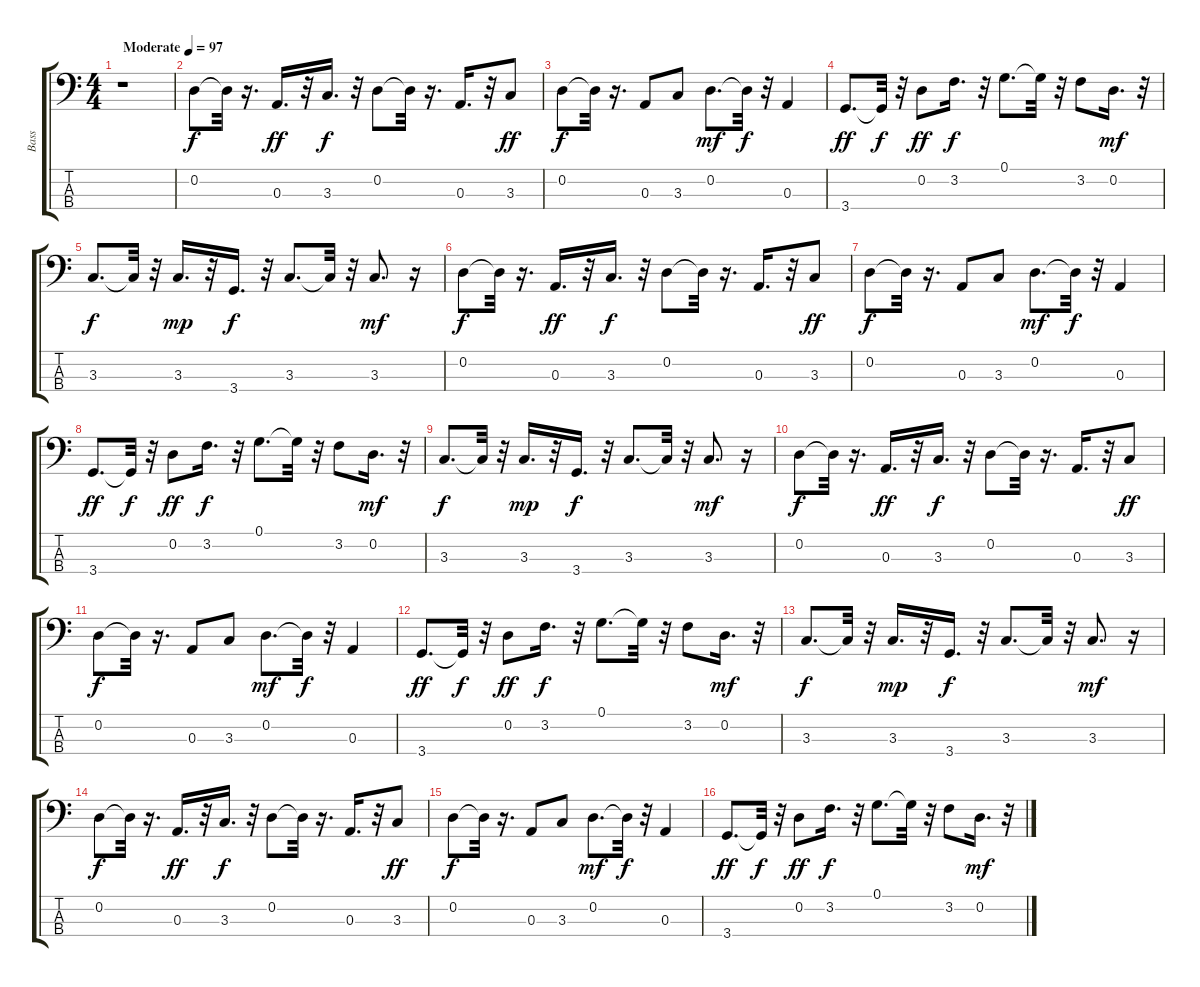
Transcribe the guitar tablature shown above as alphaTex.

\track ("Bass" "Bass") {instrument electricbassfinger}
\staff {score tabs}
\tuning (G2 D2 A1 E1) {hide}
\ts (4 4)
\tempo (97 "Moderate")
\clef f4
\ks c
r.1{dy f instrument electricbassfinger} |
0.2.8 0.2{t}.32 r.16{d} 0.3.16{d dy ff} r.32 3.3.16{d dy f} r.32 0.2.8 0.2{t}.32 r.16{d} 0.3.16{d} r.32 3.3.8{dy ff} |
0.2.8{dy f} 0.2{t}.32 r.16{d} 0.3.8 3.3.8 0.2.8{d dy mf} 0.2{t}.32{dy f} r.32 0.3.4 |
3.4.8{d dy ff} 3.4{t}.32{dy f} r.32 0.2.8{dy ff} 3.2.16{d dy f} r.32 0.1.8{d} 0.1{t}.32 r.32 3.2.8 0.2.16{d dy mf} r.32 |
3.3.8{d dy f} 3.3{t}.32 r.32 3.3.16{d dy mp} r.32 3.4.16{d dy f} r.32 3.3.8{d} 3.3{t}.32 r.32 3.3.8{d dy mf} r.16 |
0.2.8{dy f} 0.2{t}.32 r.16{d} 0.3.16{d dy ff} r.32 3.3.16{d dy f} r.32 0.2.8 0.2{t}.32 r.16{d} 0.3.16{d} r.32 3.3.8{dy ff} |
0.2.8{dy f} 0.2{t}.32 r.16{d} 0.3.8 3.3.8 0.2.8{d dy mf} 0.2{t}.32{dy f} r.32 0.3.4 |
3.4.8{d dy ff} 3.4{t}.32{dy f} r.32 0.2.8{dy ff} 3.2.16{d dy f} r.32 0.1.8{d} 0.1{t}.32 r.32 3.2.8 0.2.16{d dy mf} r.32 |
3.3.8{d dy f} 3.3{t}.32 r.32 3.3.16{d dy mp} r.32 3.4.16{d dy f} r.32 3.3.8{d} 3.3{t}.32 r.32 3.3.8{d dy mf} r.16 |
0.2.8{dy f} 0.2{t}.32 r.16{d} 0.3.16{d dy ff} r.32 3.3.16{d dy f} r.32 0.2.8 0.2{t}.32 r.16{d} 0.3.16{d} r.32 3.3.8{dy ff} |
0.2.8{dy f} 0.2{t}.32 r.16{d} 0.3.8 3.3.8 0.2.8{d dy mf} 0.2{t}.32{dy f} r.32 0.3.4 |
3.4.8{d dy ff} 3.4{t}.32{dy f} r.32 0.2.8{dy ff} 3.2.16{d dy f} r.32 0.1.8{d} 0.1{t}.32 r.32 3.2.8 0.2.16{d dy mf} r.32 |
3.3.8{d dy f} 3.3{t}.32 r.32 3.3.16{d dy mp} r.32 3.4.16{d dy f} r.32 3.3.8{d} 3.3{t}.32 r.32 3.3.8{d dy mf} r.16 |
0.2.8{dy f} 0.2{t}.32 r.16{d} 0.3.16{d dy ff} r.32 3.3.16{d dy f} r.32 0.2.8 0.2{t}.32 r.16{d} 0.3.16{d} r.32 3.3.8{dy ff} |
0.2.8{dy f} 0.2{t}.32 r.16{d} 0.3.8 3.3.8 0.2.8{d dy mf} 0.2{t}.32{dy f} r.32 0.3.4 |
3.4.8{d dy ff} 3.4{t}.32{dy f} r.32 0.2.8{dy ff} 3.2.16{d dy f} r.32 0.1.8{d} 0.1{t}.32 r.32 3.2.8 0.2.16{d dy mf} r.32
